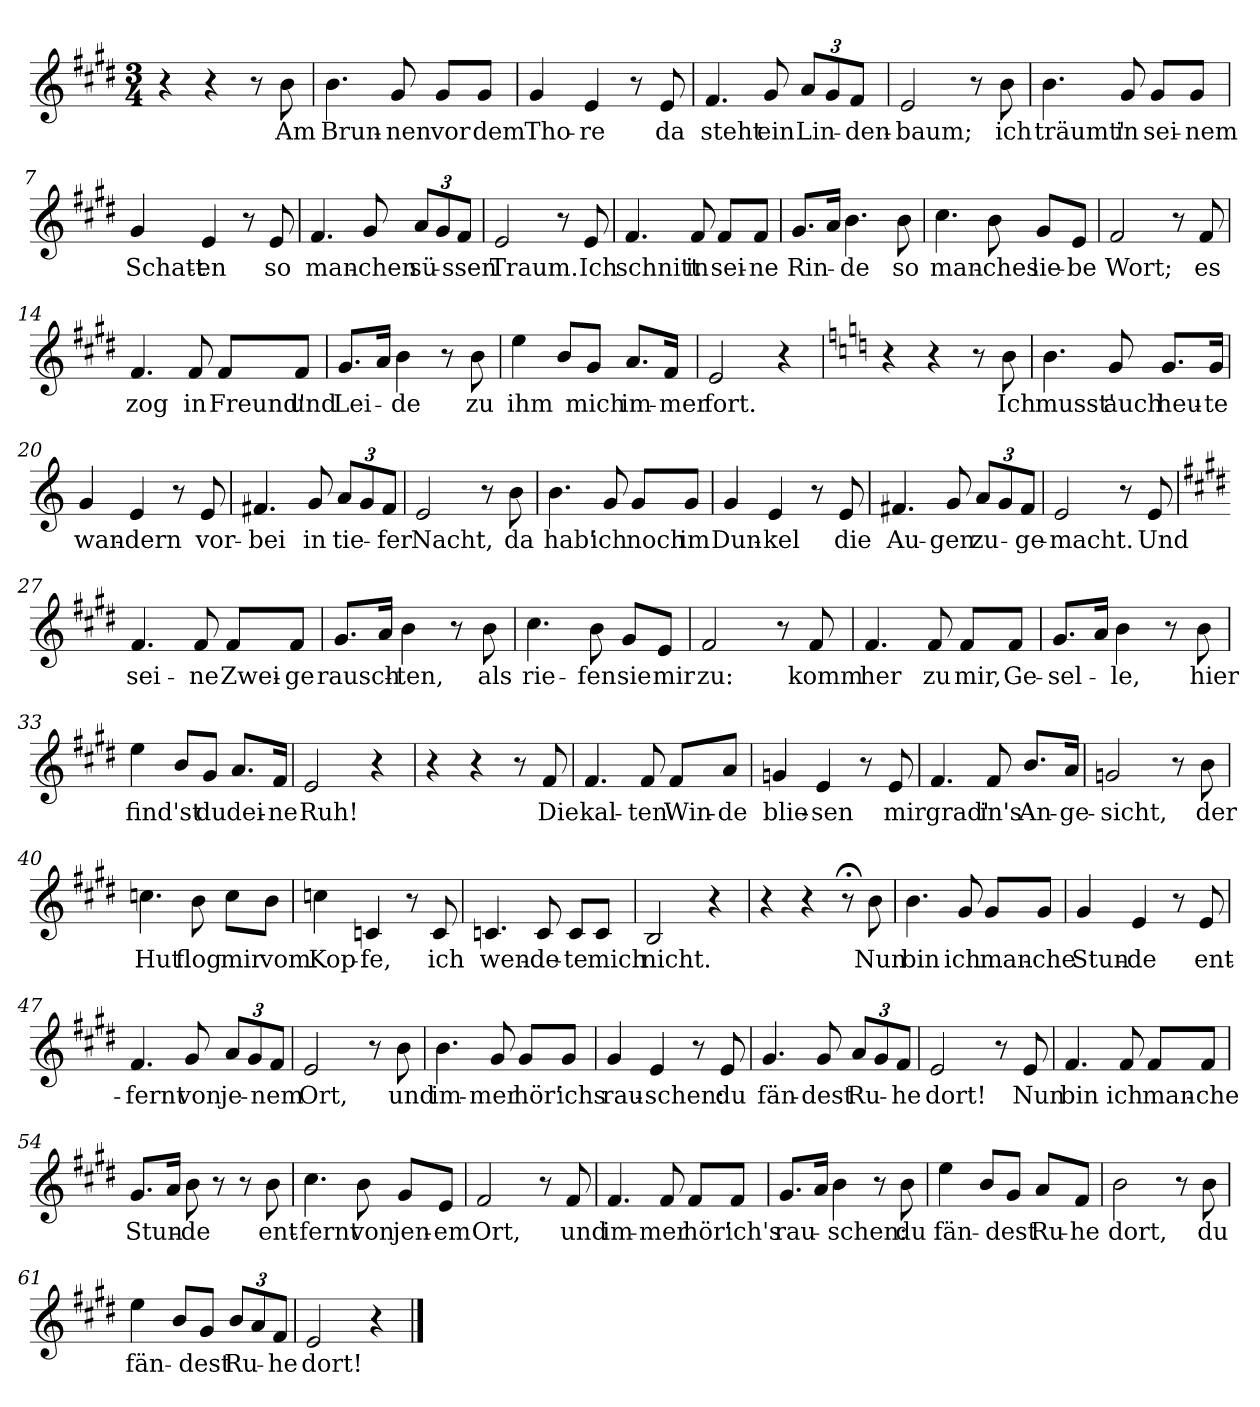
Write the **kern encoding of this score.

**kern	**text
*part1	*part1
*staff1	*staff1
*clefG2	*
*k[f#c#g#d#]	*
*M3/4	*
=1	=1
4r	.
4r	.
8r	.
!	!LO:LY:b
8b\	Am
=2	=2
!	!LO:LY:b
4.b\	Brun-
!	!LO:LY:b
8g#/	-nen
!	!LO:LY:b
8g#/L	vor
!	!LO:LY:b
8g#/J	dem
=3	=3
!	!LO:LY:b
4g#/	Tho-
!	!LO:LY:b
4e/	-re
8r	.
!	!LO:LY:b
8e/	da
=4	=4
!	!LO:LY:b
4.f#/	steht
!	!LO:LY:b
8g#/	ein
!	!LO:LY:b
12a/L	Lin-
12g#/	.
!	!LO:LY:b
12f#/J	-den-
=5	=5
!	!LO:LY:b
2e/	-baum;
8r	.
!	!LO:LY:b
8b\	ich
=6	=6
!	!LO:LY:b
4.b\	träumt'
!	!LO:LY:b
8g#/	in
!	!LO:LY:b
8g#/L	sei-
!	!LO:LY:b
8g#/J	-nem
=7	=7
!	!LO:LY:b
4g#/	Schatt-
!	!LO:LY:b
4e/	-en
8r	.
!	!LO:LY:b
8e/	so
!!LO:LB:g=z
=8	=8
!	!LO:LY:b
4.f#/	man-
!	!LO:LY:b
8g#/	-chen
!	!LO:LY:b
12a/L	sü-
12g#/	.
!	!LO:LY:b
12f#/J	-ssen
=9	=9
!	!LO:LY:b
2e/	Traum.
8r	.
!	!LO:LY:b
8e/	Ich
=10	=10
!	!LO:LY:b
4.f#/	schnitt
!	!LO:LY:b
8f#/	in
!	!LO:LY:b
8f#/L	sei-
!	!LO:LY:b
8f#/J	-ne
=11	=11
!	!LO:LY:b
8.g#/L	Rin-
16a/Jk	.
!	!LO:LY:b
4.b\	-de
!	!LO:LY:b
8b\	so
=12	=12
!	!LO:LY:b
4.cc#\	man-
!	!LO:LY:b
8b\	-ches
!	!LO:LY:b
8g#/L	lie-
!	!LO:LY:b
8e/J	-be
=13	=13
!	!LO:LY:b
2f#/	Wort;
8r	.
!	!LO:LY:b
8f#/	es
=14	=14
!	!LO:LY:b
4.f#/	zog
!	!LO:LY:b
8f#/	in
!	!LO:LY:b
8f#/L	Freund'
!	!LO:LY:b
8f#/J	und
!!LO:LB:g=z
=15	=15
!	!LO:LY:b
8.g#/L	Lei-
16a/Jk	.
!	!LO:LY:b
4b\	-de
8r	.
!	!LO:LY:b
8b\	zu
=16	=16
!	!LO:LY:b
4ee\	ihm
8b/L	.
!	!LO:LY:b
8g#/J	mich
!	!LO:LY:b
8.a/L	im-
!	!LO:LY:b
16f#/Jk	-mer
=17	=17
!	!LO:LY:b
2e/	fort.
4r	.
=18	=18
*k[]	*
4r	.
4r	.
8r	.
!	!LO:LY:b
8b\	Ich
=19	=19
!	!LO:LY:b
4.b\	musst'
!	!LO:LY:b
8g/	auch
!	!LO:LY:b
8.g/L	heu-
!	!LO:LY:b
16g/Jk	-te
=20	=20
!	!LO:LY:b
4g/	wan-
!	!LO:LY:b
4e/	-dern
8r	.
!	!LO:LY:b
8e/	vor-
=21	=21
!	!LO:LY:b
4.f#X/	-bei
!	!LO:LY:b
8g/	in
!	!LO:LY:b
12a/L	tie-
12g/	.
!	!LO:LY:b
12f#/J	-fer
!!LO:LB:g=z
=22	=22
!	!LO:LY:b
2e/	Nacht,
8r	.
!	!LO:LY:b
8b\	da
=23	=23
!	!LO:LY:b
4.b\	hab'
!	!LO:LY:b
8g/	ich
!	!LO:LY:b
8g/L	noch
!	!LO:LY:b
8g/J	im
=24	=24
!	!LO:LY:b
4g/	Dun-
!	!LO:LY:b
4e/	-kel
8r	.
!	!LO:LY:b
8e/	die
=25	=25
!	!LO:LY:b
4.f#X/	Au-
!	!LO:LY:b
8g/	-gen
!	!LO:LY:b
12a/L	zu-
12g/	.
!	!LO:LY:b
12f#/J	-ge-
=26	=26
!	!LO:LY:b
2e/	-macht.
8r	.
!	!LO:LY:b
8e/	Und
=27	=27
*k[f#c#g#d#]	*
!	!LO:LY:b
4.f#/	sei-
!	!LO:LY:b
8f#/	-ne
!	!LO:LY:b
8f#/L	Zwei-
!	!LO:LY:b
8f#/J	-ge
=28	=28
!	!LO:LY:b
8.g#/L	rausch-
16a/Jk	.
!	!LO:LY:b
4b\	-ten,
8r	.
!	!LO:LY:b
8b\	als
!!LO:LB:g=z
=29	=29
!	!LO:LY:b
4.cc#\	rie-
!	!LO:LY:b
8b\	-fen
!	!LO:LY:b
8g#/L	sie
!	!LO:LY:b
8e/J	mir
=30	=30
!	!LO:LY:b
2f#/	zu:
8r	.
!	!LO:LY:b
8f#/	komm
=31	=31
!	!LO:LY:b
4.f#/	her
!	!LO:LY:b
8f#/	zu
!	!LO:LY:b
8f#/L	mir,
!	!LO:LY:b
8f#/J	Ge-
=32	=32
!	!LO:LY:b
8.g#/L	-sel-
16a/Jk	.
!	!LO:LY:b
4b\	-le,
8r	.
!	!LO:LY:b
8b\	hier
=33	=33
!	!LO:LY:b
4ee\	find'st
8b/L	.
!	!LO:LY:b
8g#/J	du
!	!LO:LY:b
8.a/L	dei-
!	!LO:LY:b
16f#/Jk	-ne
=34	=34
!	!LO:LY:b
2e/	Ruh!
4r	.
=35	=35
4r	.
4r	.
8r	.
!	!LO:LY:b
8f#/	Die
=36	=36
!	!LO:LY:b
4.f#/	kal-
!	!LO:LY:b
8f#/	-ten
!	!LO:LY:b
8f#/L	Win-
!	!LO:LY:b
8a/J	-de
!!LO:LB:g=z
=37	=37
!	!LO:LY:b
4gn/	blie-
!	!LO:LY:b
4e/	-sen
8r	.
!	!LO:LY:b
8e/	mir
=38	=38
!	!LO:LY:b
4.f#/	grad'
!	!LO:LY:b
8f#/	in's
!	!LO:LY:b
8.b/L	An-
!	!LO:LY:b
16a/Jk	-ge-
=39	=39
!	!LO:LY:b
2gn/	-sicht,
8r	.
!	!LO:LY:b
8b\	der
=40	=40
!	!LO:LY:b
4.ccn\	Hut
!	!LO:LY:b
8b\	flog
!	!LO:LY:b
8cc\L	mir
!	!LO:LY:b
8b\J	vom
=41	=41
!	!LO:LY:b
4ccn\	Kop-
!	!LO:LY:b
4cn/	-fe,
8r	.
!	!LO:LY:b
8c/	ich
=42	=42
!	!LO:LY:b
4.cn/	wen-
!	!LO:LY:b
8c/	-de-
!	!LO:LY:b
8c/L	-te
!	!LO:LY:b
8c/J	mich
=43	=43
!	!LO:LY:b
2B/	nicht.
4r	.
=44	=44
4r	.
4r	.
8r;<	.
!	!LO:LY:b
8b\	Nun
!!LO:LB:g=z
=45	=45
!	!LO:LY:b
4.b\	bin
!	!LO:LY:b
8g#/	ich
!	!LO:LY:b
8g#/L	man-
!	!LO:LY:b
8g#/J	-che
=46	=46
!	!LO:LY:b
4g#/	Stun-
!	!LO:LY:b
4e/	-de
8r	.
!	!LO:LY:b
8e/	ent-
=47	=47
!	!LO:LY:b
4.f#/	-fernt
!	!LO:LY:b
8g#/	von
!	!LO:LY:b
12a/L	je-
12g#/	.
!	!LO:LY:b
12f#/J	-nem
=48	=48
!	!LO:LY:b
2e/	Ort,
8r	.
!	!LO:LY:b
8b\	und
=49	=49
!	!LO:LY:b
4.b\	im-
!	!LO:LY:b
8g#/	-mer
!	!LO:LY:b
8g#/L	hör'
!	!LO:LY:b
8g#/J	ichs
=50	=50
!	!LO:LY:b
4g#/	rau-
!	!LO:LY:b
4e/	-schen:
8r	.
!	!LO:LY:b
8e/	du
=51	=51
!	!LO:LY:b
4.g#/	fän-
!	!LO:LY:b
8g#/	-dest
!	!LO:LY:b
12a/L	Ru-
12g#/	.
!	!LO:LY:b
12f#/J	-he
!!LO:LB:g=z
=52	=52
!	!LO:LY:b
2e/	dort!
8r	.
!	!LO:LY:b
8e/	Nun
=53	=53
!	!LO:LY:b
4.f#/	bin
!	!LO:LY:b
8f#/	ich
!	!LO:LY:b
8f#/L	man-
!	!LO:LY:b
8f#/J	-che
=54	=54
!	!LO:LY:b
8.g#/L	Stun-
16a/Jk	.
!	!LO:LY:b
8b\	-de
8r	.
8r	.
!	!LO:LY:b
8b\	ent-
=55	=55
!	!LO:LY:b
4.cc#\	-fernt
!	!LO:LY:b
8b\	von
!	!LO:LY:b
8g#/L	jen-
!	!LO:LY:b
8e/J	-em
=56	=56
!	!LO:LY:b
2f#/	Ort,
8r	.
!	!LO:LY:b
8f#/	und
=57	=57
!	!LO:LY:b
4.f#/	im-
!	!LO:LY:b
8f#/	-mer
!	!LO:LY:b
8f#/L	hör'
!	!LO:LY:b
8f#/J	ich's
=58	=58
!	!LO:LY:b
8.g#/L	rau-
16a/Jk	.
!	!LO:LY:b
4b\	-schen:
8r	.
!	!LO:LY:b
8b\	du
!!LO:LB:g=z
=59	=59
!	!LO:LY:b
4ee\	fän-
8b/L	.
!	!LO:LY:b
8g#/J	-dest
!	!LO:LY:b
8a/L	Ru-
!	!LO:LY:b
8f#/J	-he
=60	=60
!	!LO:LY:b
2b\	dort,
8r	.
!	!LO:LY:b
8b\	du
=61	=61
!	!LO:LY:b
4ee\	fän-
8b/L	.
!	!LO:LY:b
8g#/J	-dest
!	!LO:LY:b
12b/L	Ru-
12a/	.
!	!LO:LY:b
12f#/J	-he
=62	=62
!	!LO:LY:b
2e/	dort!
4r	.
==	==
*-	*-
